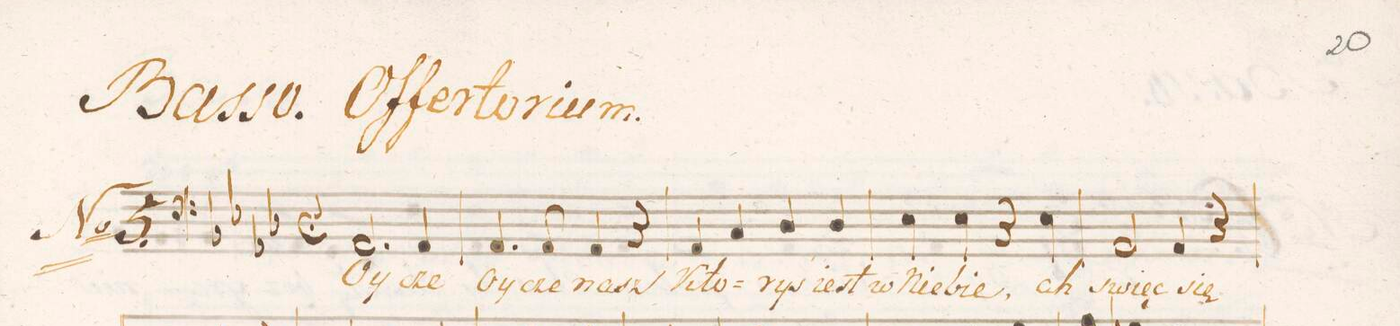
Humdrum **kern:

**kern	**text
*I"Basso.	*
*clefF4	*
*k[b-e-a-d-]	*
*met(C.)	*
*M4/4	*
*2\right	*
2.AA-/	Oy-
4AA-/	-cze
=2	=2
4.AA-/	Oy-
8AA-/	-cze
4AA-/	nasz
4r	.
=3	=3
4AA-/	Kto-
4C/	.
4D-/	-rys
4D-/	iest
=4	=4
4E-\	w Nie-
4E-\	-bie,
4r	.
4E-\	ah
=5	=5
2AA-/	swięc
4AA-/	się
4r	.
=6	=6
*-	*-
